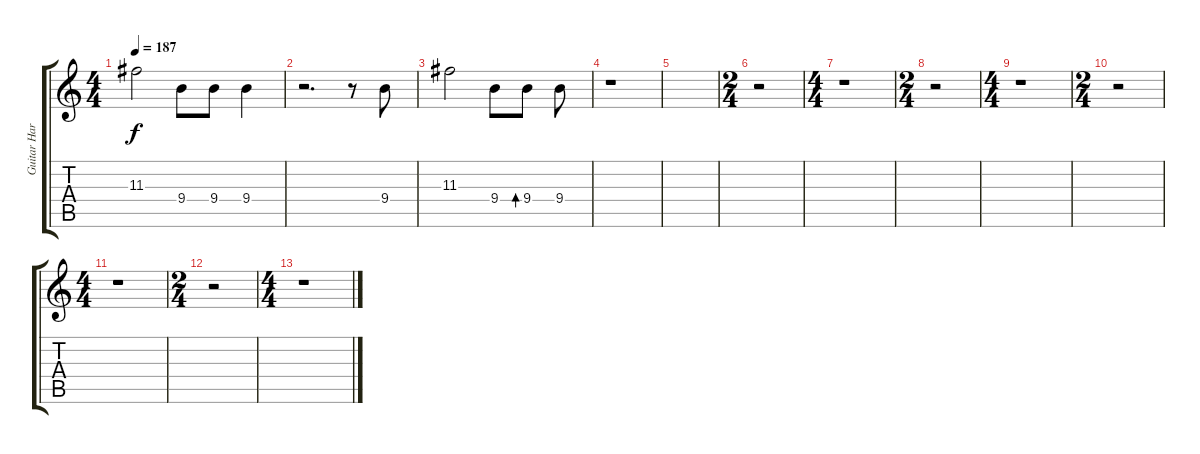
\track ("Guitar Harmonics" "Guitar Har") {instrument overdrivenguitar}
\staff {score tabs}
\tuning (E4 B3 G3 D3 A2 E2) {hide}
\ts (4 4)
\tempo 187
\clef g2
\ks c
11.3.2{dy f} 9.4.8 9.4.8 9.4.4 |
r.2{d} r.8 9.4.8 |
11.3.2 9.4.8 9.4.8{bd 240} 9.4.8 |
r.1 |
|
\ts (2 4)
r.2 |
\ts (4 4)
r.1 |
\ts (2 4)
r.2 |
\ts (4 4)
r.1 |
\ts (2 4)
r.2 |
\ts (4 4)
r.1 |
\ts (2 4)
r.2 |
\ts (4 4)
r.1
